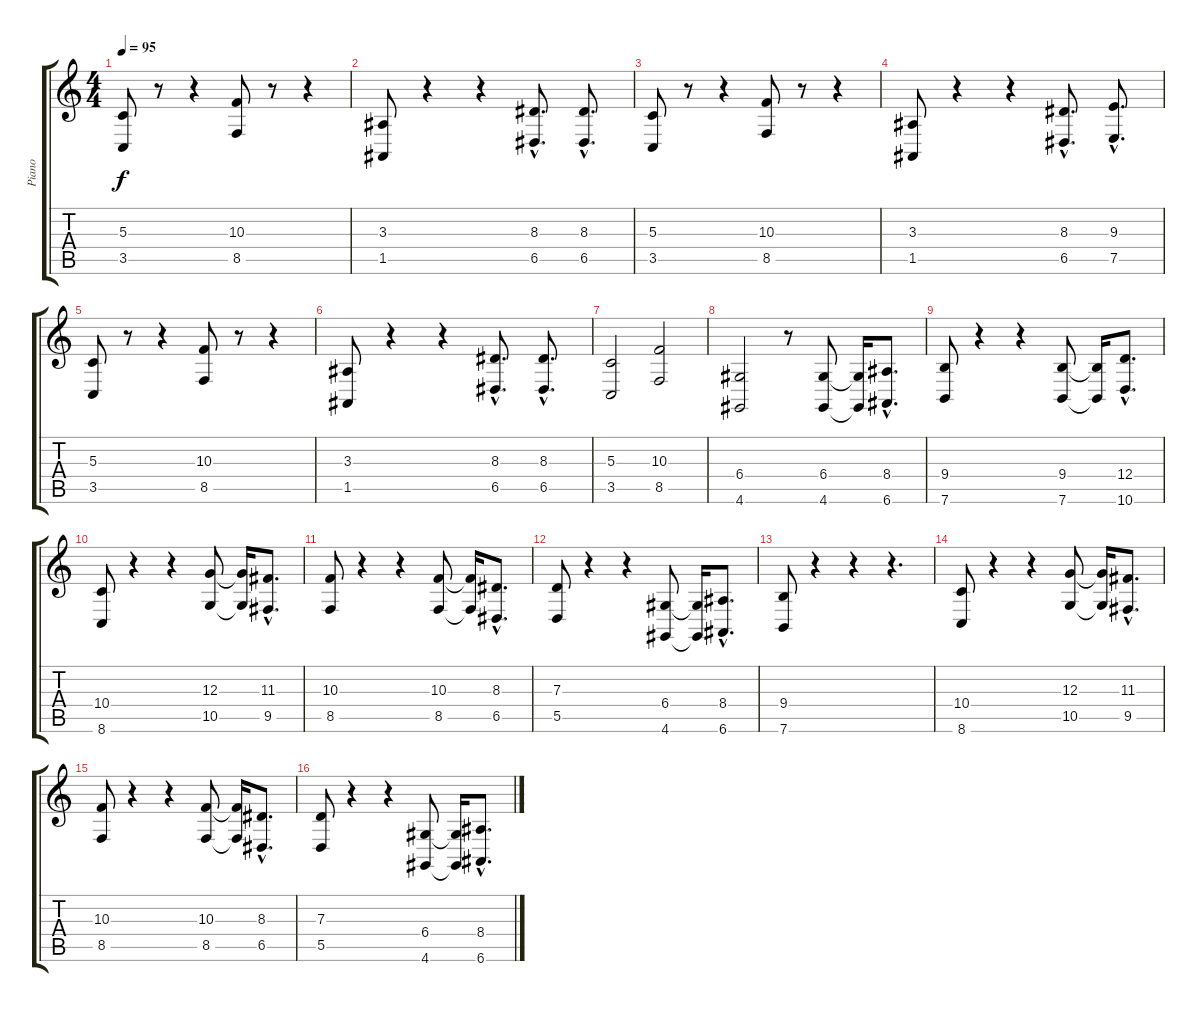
\track ("Piano" "Piano") {instrument electricgrandpiano}
\staff {score tabs}
\tuning (E4 B3 G3 D3 A2 E2) {hide}
\ts (4 4)
\tempo 95
\clef g2
\ks c
(5.3 3.5).8{dy f volume 12} r.8 r.4 (10.3 8.5).8 r.8 r.4 |
(3.3 1.5).8 r.4 r.4 (8.3{hac} 6.5{hac}).8{d} (8.3{hac} 6.5{hac}).8{d} |
(5.3 3.5).8 r.8 r.4 (10.3 8.5).8 r.8 r.4 |
(3.3 1.5).8 r.4 r.4 (8.3{hac} 6.5{hac}).8{d} (9.3{hac} 7.5{hac}).8{d} |
(5.3 3.5).8{volume 12} r.8 r.4 (10.3 8.5).8 r.8 r.4 |
(3.3 1.5).8 r.4 r.4 (8.3{hac} 6.5{hac}).8{d} (8.3{hac} 6.5{hac}).8{d} |
(5.3 3.5).2 (10.3 8.5).2 |
(6.4 4.6).2 r.8 (6.4 4.6).8{volume 15} (6.4{t} 4.6{t}).16 (8.4{hac} 6.6{hac}).8{d} |
(9.4 7.6).8 r.4 r.4 (9.4 7.6).8 (9.4{t} 7.6{t}).16 (12.4{hac} 10.6{hac}).8{d} |
(10.4 8.6).8 r.4 r.4 (12.3 10.5).8 (12.3{t} 10.5{t}).16 (11.3{hac} 9.5{hac}).8{d} |
(10.3 8.5).8 r.4 r.4 (10.3 8.5).8 (10.3{t} 8.5{t}).16 (8.3{hac} 6.5{hac}).8{d} |
(7.3 5.5).8 r.4 r.4 (6.4 4.6).8 (6.4{t} 4.6{t}).16 (8.4{hac} 6.6{hac}).8{d} |
(9.4 7.6).8 r.4 r.4 r.4{d} |
(10.4 8.6).8 r.4 r.4 (12.3 10.5).8 (12.3{t} 10.5{t}).16 (11.3{hac} 9.5{hac}).8{d} |
(10.3 8.5).8 r.4 r.4 (10.3 8.5).8 (10.3{t} 8.5{t}).16 (8.3{hac} 6.5{hac}).8{d} |
(7.3 5.5).8 r.4 r.4 (6.4 4.6).8 (6.4{t} 4.6{t}).16 (8.4{hac} 6.6{hac}).8{d}
